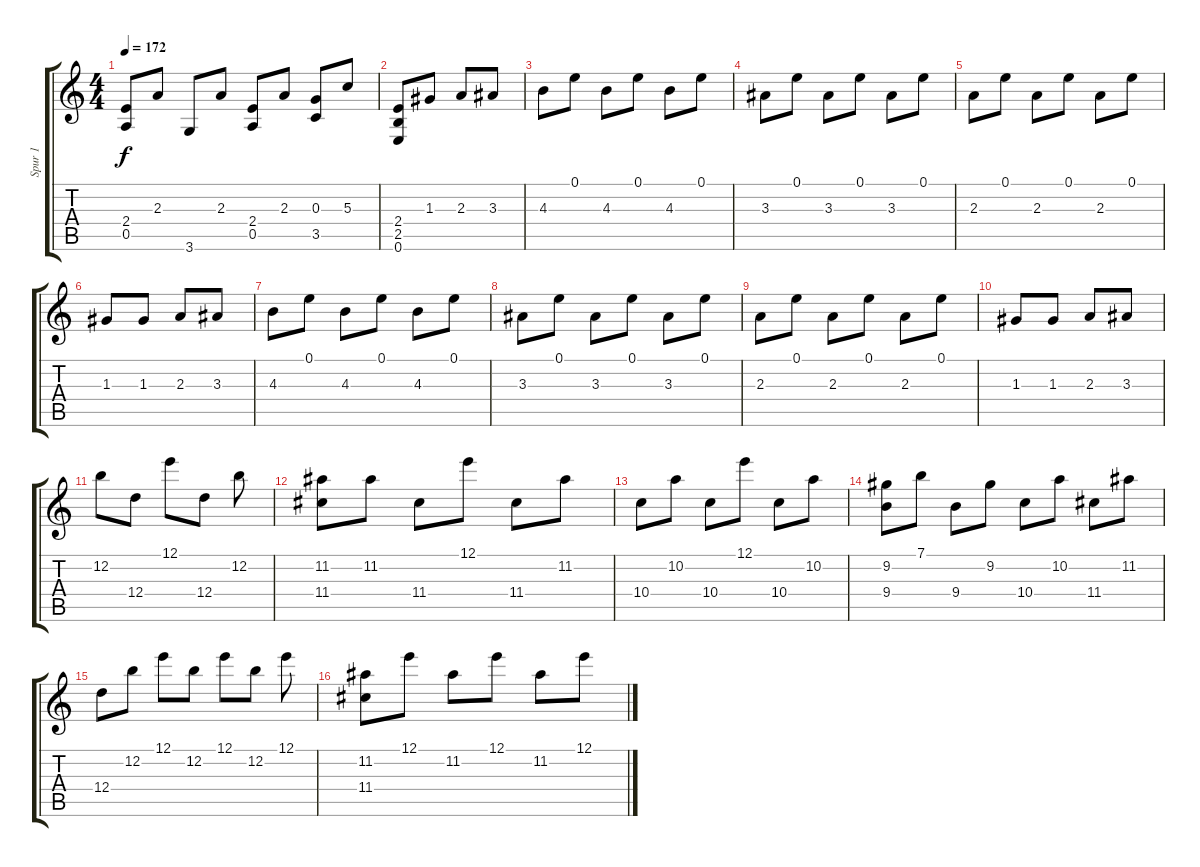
\track ("Spur 1" "Spur 1") {instrument distortionguitar}
\staff {score tabs}
\tuning (E4 B3 G3 D3 A2 E2) {hide}
\ts (4 4)
\tempo 172
\clef g2
\ks c
(2.4 0.5).8{dy f} 2.3.8 3.6.8 2.3.8 (2.4 0.5).8 2.3.8 (0.3 3.5).8 5.3.8 |
(2.4 2.5 0.6).8 1.3.8 2.3.8 3.3.8 |
4.3.8 0.1.8 4.3.8 0.1.8 4.3.8 0.1.8 |
3.3.8 0.1.8 3.3.8 0.1.8 3.3.8 0.1.8 |
2.3.8 0.1.8 2.3.8 0.1.8 2.3.8 0.1.8 |
1.3.8 1.3.8 2.3.8 3.3.8 |
4.3.8 0.1.8 4.3.8 0.1.8 4.3.8 0.1.8 |
3.3.8 0.1.8 3.3.8 0.1.8 3.3.8 0.1.8 |
2.3.8 0.1.8 2.3.8 0.1.8 2.3.8 0.1.8 |
1.3.8 1.3.8 2.3.8 3.3.8 |
12.2.8 12.4.8 12.1.8 12.4.8 12.2.8 |
(11.2 11.4).8 11.2.8 11.4.8 12.1.8 11.4.8 11.2.8 |
10.4.8 10.2.8 10.4.8 12.1.8 10.4.8 10.2.8 |
(9.2 9.4).8 7.1.8 9.4.8 9.2.8 10.4.8 10.2.8 11.4.8 11.2.8 |
12.4.8 12.2.8 12.1.8 12.2.8 12.1.8 12.2.8 12.1.8 |
(11.2 11.4).8 12.1.8 11.2.8 12.1.8 11.2.8 12.1.8
